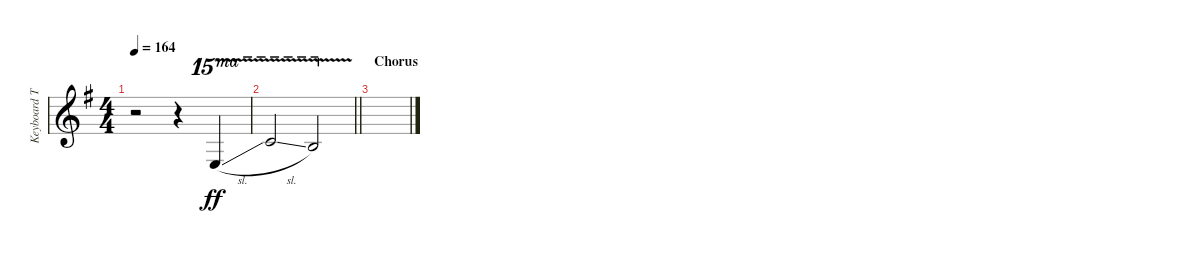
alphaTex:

\track ("Keyboard Two" "Keyboard T") {instrument pad7halo}
\staff {score}
\tuning (E4 B3 G3 D3 A2 E2) {hide}
\ts (4 4)
\tempo 164
\clef g2
\ks eminor
r.2{dy f volume 14} r.4 17.2{v sl}.4{ot 15ma dy ff} |
\barLineRight lightlight
25.2{v sl}.2{ot 15ma} 24.2{v}.2{ot 15ma} |
\section ("" "Chorus")
